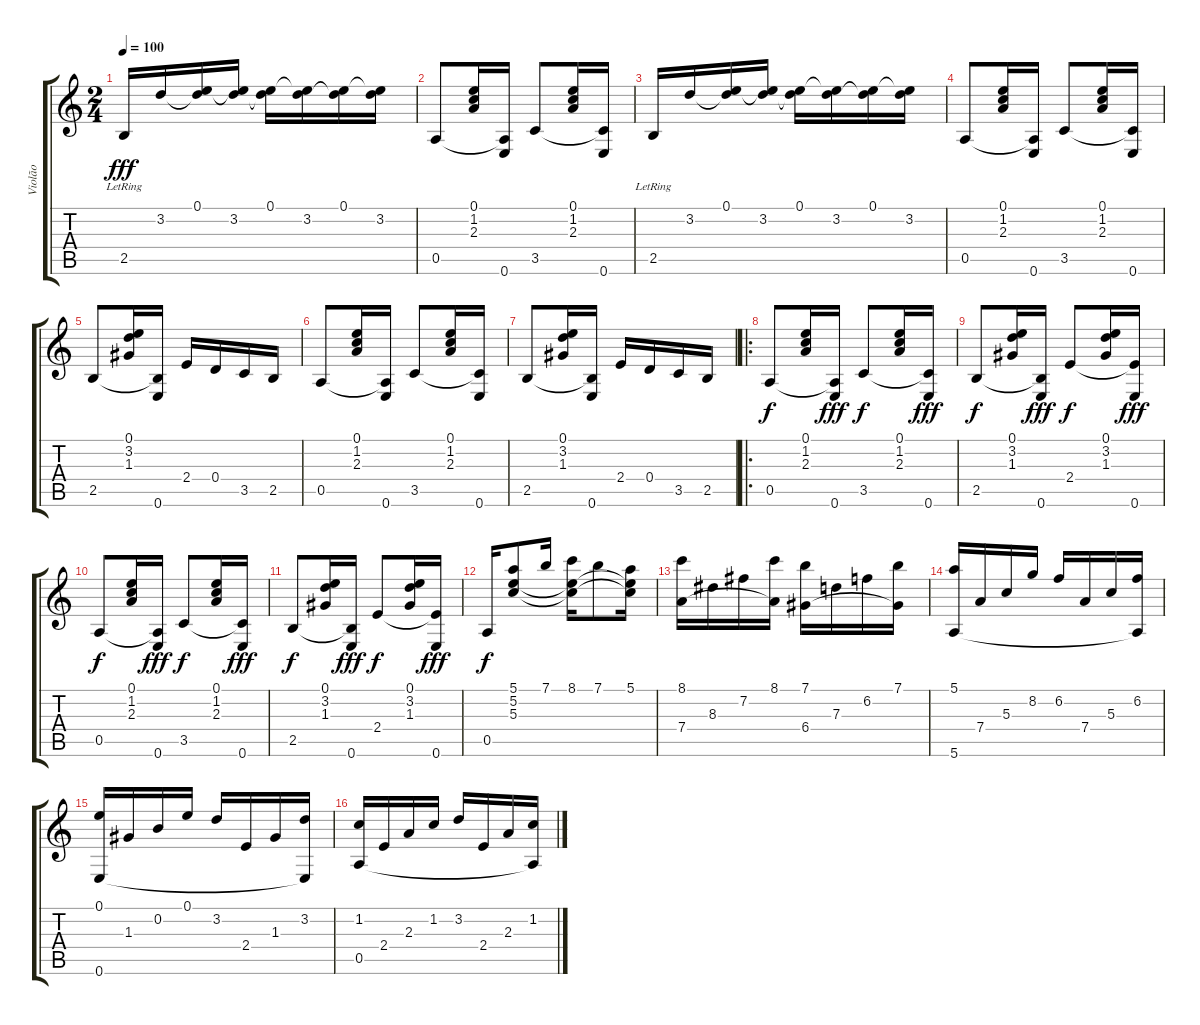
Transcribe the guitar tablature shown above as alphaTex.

\track ("Violão" "Violão") {instrument acousticguitarnylon}
\staff {score tabs}
\tuning (E4 B3 G3 D3 A2 E2) {hide}
\ts (2 4)
\tempo 100
\clef g2
\ks c
2.5{lr}.16{dy fff} 3.2.16 (0.1 3.2{t}).16 (0.1{t} 3.2).16 (0.1 3.2{t}).16 (0.1{t} 3.2).16 (0.1 3.2{t}).16 (0.1{t} 3.2).16 |
0.5.8 (0.1 1.2 2.3).16 (0.5{t} 0.6).16 3.5.8 (0.1 1.2 2.3).16 (3.5{t} 0.6).16 |
2.5{lr}.16 3.2.16 (0.1 3.2{t}).16 (0.1{t} 3.2).16 (0.1 3.2{t}).16 (0.1{t} 3.2).16 (0.1 3.2{t}).16 (0.1{t} 3.2).16 |
0.5.8 (0.1 1.2 2.3).16 (0.5{t} 0.6).16 3.5.8 (0.1 1.2 2.3).16 (3.5{t} 0.6).16 |
2.5.8 (0.1 3.2 1.3).16 (2.5{t} 0.6).16 2.4.16 0.4.16 3.5.16 2.5.16 |
0.5.8 (0.1 1.2 2.3).16 (0.5{t} 0.6).16 3.5.8 (0.1 1.2 2.3).16 (3.5{t} 0.6).16 |
2.5.8 (0.1 3.2 1.3).16 (2.5{t} 0.6).16 2.4.16 0.4.16 3.5.16 2.5.16 |
\ro
0.5.8{dy f} (0.1 1.2 2.3).16 (0.5{t} 0.6).16{dy fff} 3.5.8{dy f} (0.1 1.2 2.3).16 (3.5{t} 0.6).16{dy fff} |
2.5.8{dy f} (0.1 3.2 1.3).16 (2.5{t} 0.6).16{dy fff} 2.4.8{dy f} (0.1 3.2 1.3).16 (2.4{t} 0.6).16{dy fff} |
0.5.8{dy f} (0.1 1.2 2.3).16 (0.5{t} 0.6).16{dy fff} 3.5.8{dy f} (0.1 1.2 2.3).16 (3.5{t} 0.6).16{dy fff} |
2.5.8{dy f} (0.1 3.2 1.3).16 (2.5{t} 0.6).16{dy fff} 2.4.8{dy f} (0.1 3.2 1.3).16 (2.4{t} 0.6).16{dy fff} |
0.5.16{dy f} (5.1 5.2 5.3).8 7.1.16 (8.1 5.2{t} 5.3{t}).16 7.1.8 (5.1 5.2{t} 5.3{t}).16 |
(8.1 7.4).16 8.3.16 7.2.16 (8.1 7.4{t}).16 (7.1 6.4).16 7.3.16 6.2.16 (7.1 6.4{t}).16 |
(5.1 5.6).16 7.4.16 5.3.16 8.2.16 6.2.16 7.4.16 5.3.16 (6.2 5.6{t}).16 |
(0.1 0.6).16 1.3.16 0.2.16 0.1.16 3.2.16 2.4.16 1.3.16 (3.2 0.6{t}).16 |
(1.2 0.5).16 2.4.16 2.3.16 1.2.16 3.2.16 2.4.16 2.3.16 (1.2 0.5{t}).16
